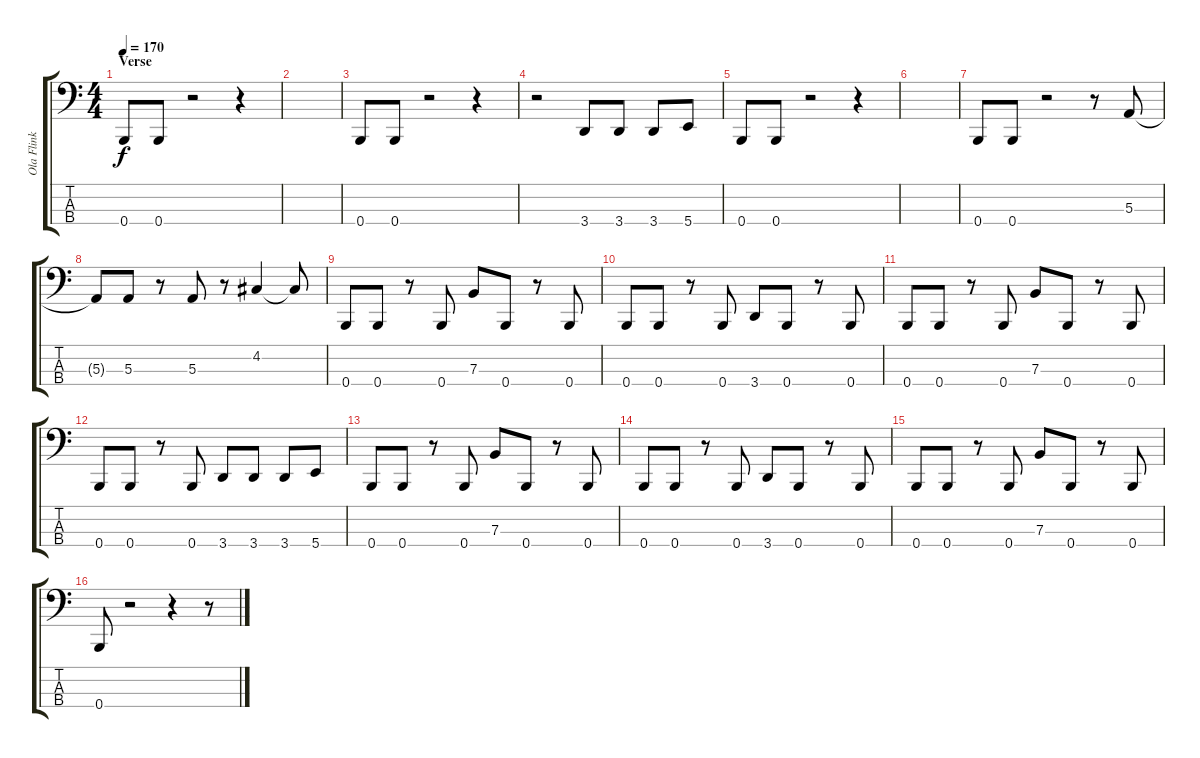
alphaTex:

\track ("Ola Flink" "Ola Flink") {instrument electricbassfinger}
\staff {score tabs}
\tuning (Eb2 A1 E1 B0) {hide}
\ts (4 4)
\section ("" "Verse")
\tempo 170
\clef f4
\ks c
0.4.8{dy f} 0.4.8 r.2 r.4 |
|
0.4.8 0.4.8 r.2 r.4 |
r.2 3.4.8 3.4.8 3.4.8 5.4.8 |
0.4.8 0.4.8 r.2 r.4 |
|
0.4.8 0.4.8 r.2 r.8 5.3.8 |
5.3{t}.8 5.3.8 r.8 5.3.8 r.8 4.2.4 4.2{t}.8 |
0.4.8 0.4.8 r.8 0.4.8 7.3.8 0.4.8 r.8 0.4.8 |
0.4.8 0.4.8 r.8 0.4.8 3.4.8 0.4.8 r.8 0.4.8 |
0.4.8 0.4.8 r.8 0.4.8 7.3.8 0.4.8 r.8 0.4.8 |
0.4.8 0.4.8 r.8 0.4.8 3.4.8 3.4.8 3.4.8 5.4.8 |
0.4.8 0.4.8 r.8 0.4.8 7.3.8 0.4.8 r.8 0.4.8 |
0.4.8 0.4.8 r.8 0.4.8 3.4.8 0.4.8 r.8 0.4.8 |
0.4.8 0.4.8 r.8 0.4.8 7.3.8 0.4.8 r.8 0.4.8 |
0.4.8 r.2 r.4 r.8
